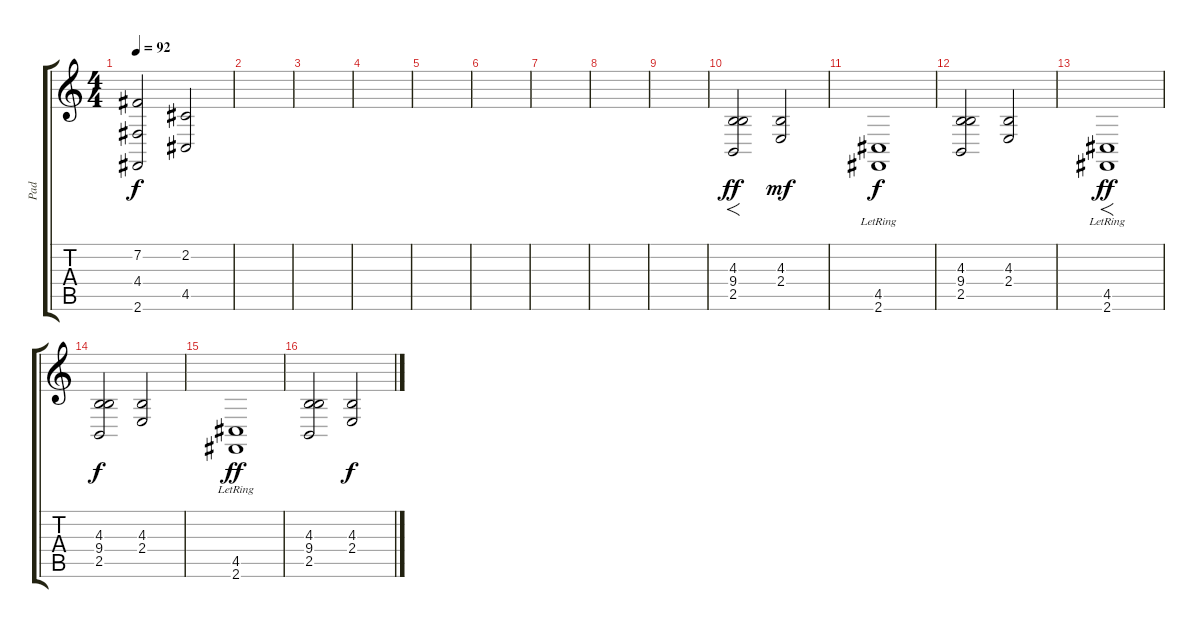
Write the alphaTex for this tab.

\track ("Pad" "Pad") {instrument cello}
\staff {score tabs}
\tuning (E4 B3 G3 D3 A2 E2) {hide}
\ts (4 4)
\tempo 92
\clef g2
\ks c
(7.2 4.4 2.6).2{dy f} (2.2 4.5).2 |
|
|
|
|
|
|
|
|
(4.3 9.4 2.5).2{f dy ff} (4.3 2.4).2{dy mf} |
(4.5{lr} 2.6{lr}).1{dy f} |
(4.3 9.4 2.5).2 (4.3 2.4).2 |
(4.5{lr} 2.6{lr}).1{f dy ff} |
(4.3 9.4 2.5).2{dy f} (4.3 2.4).2 |
(4.5{lr} 2.6{lr}).1{dy ff} |
(4.3 9.4 2.5).2 (4.3 2.4).2{dy f}
